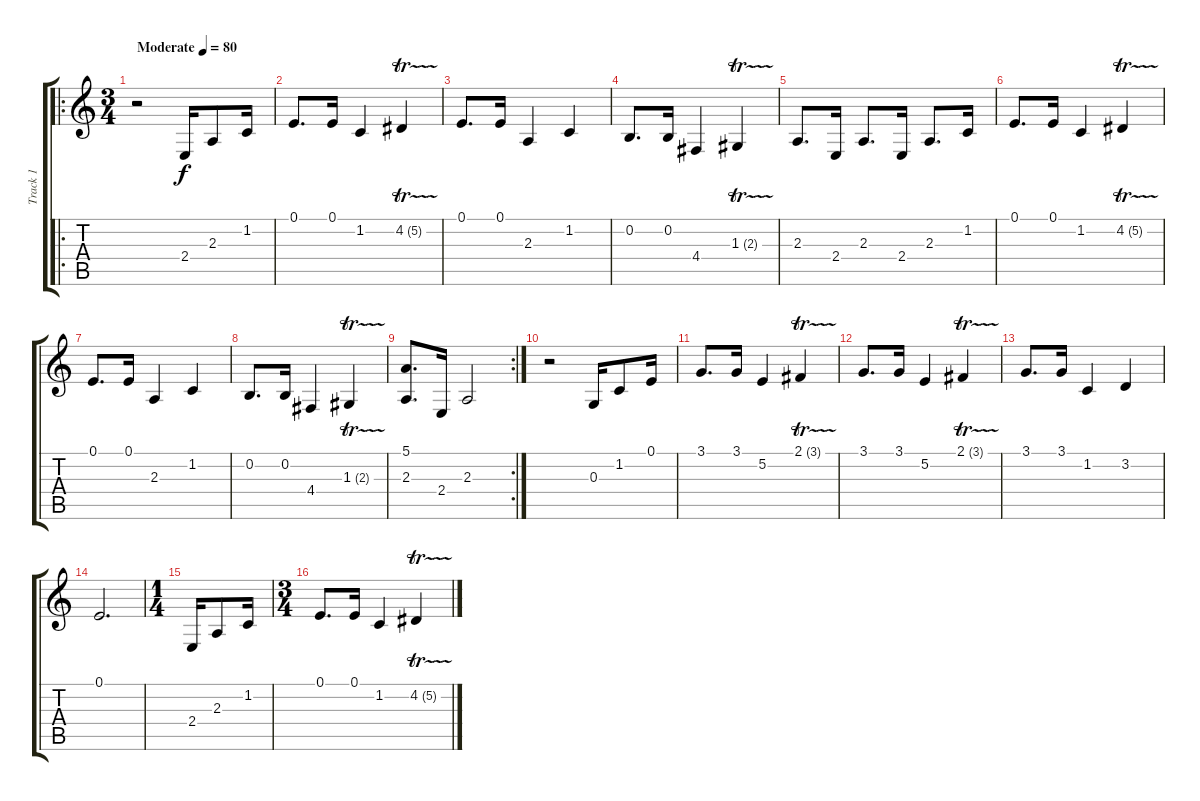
\track ("Track 1" "Track 1") {instrument acousticgrandpiano}
\staff {score tabs}
\tuning (E4 B3 G3 D3 A2 E2) {hide}
\ro
\ts (3 4)
\tempo (80 "Moderate")
\clef g2
\ks c
r.2{dy f instrument acousticgrandpiano} 2.4.16 2.3.8 1.2.16 |
0.1.8{d} 0.1.16 1.2.4 4.2{tr (5 64)}.4 |
0.1.8{d} 0.1.16 2.3.4 1.2.4 |
0.2.8{d} 0.2.16 4.4.4 1.3{tr (2 64)}.4 |
2.3.8{d} 2.4.16 2.3.8{d} 2.4.16 2.3.8{d} 1.2.16 |
0.1.8{d} 0.1.16 1.2.4 4.2{tr (5 64)}.4 |
0.1.8{d} 0.1.16 2.3.4 1.2.4 |
0.2.8{d} 0.2.16 4.4.4 1.3{tr (2 64)}.4 |
\rc 2
(5.1 2.3).8{d} 2.4.16 2.3.2 |
r.2 0.3.16 1.2.8 0.1.16 |
3.1.8{d} 3.1.16 5.2.4 2.1{tr (3 64)}.4 |
3.1.8{d} 3.1.16 5.2.4 2.1{tr (3 64)}.4 |
3.1.8{d} 3.1.16 1.2.4 3.2.4 |
0.1.2{d} |
\ts (1 4)
2.4.16 2.3.8 1.2.16 |
\ts (3 4)
0.1.8{d} 0.1.16 1.2.4 4.2{tr (5 64)}.4
